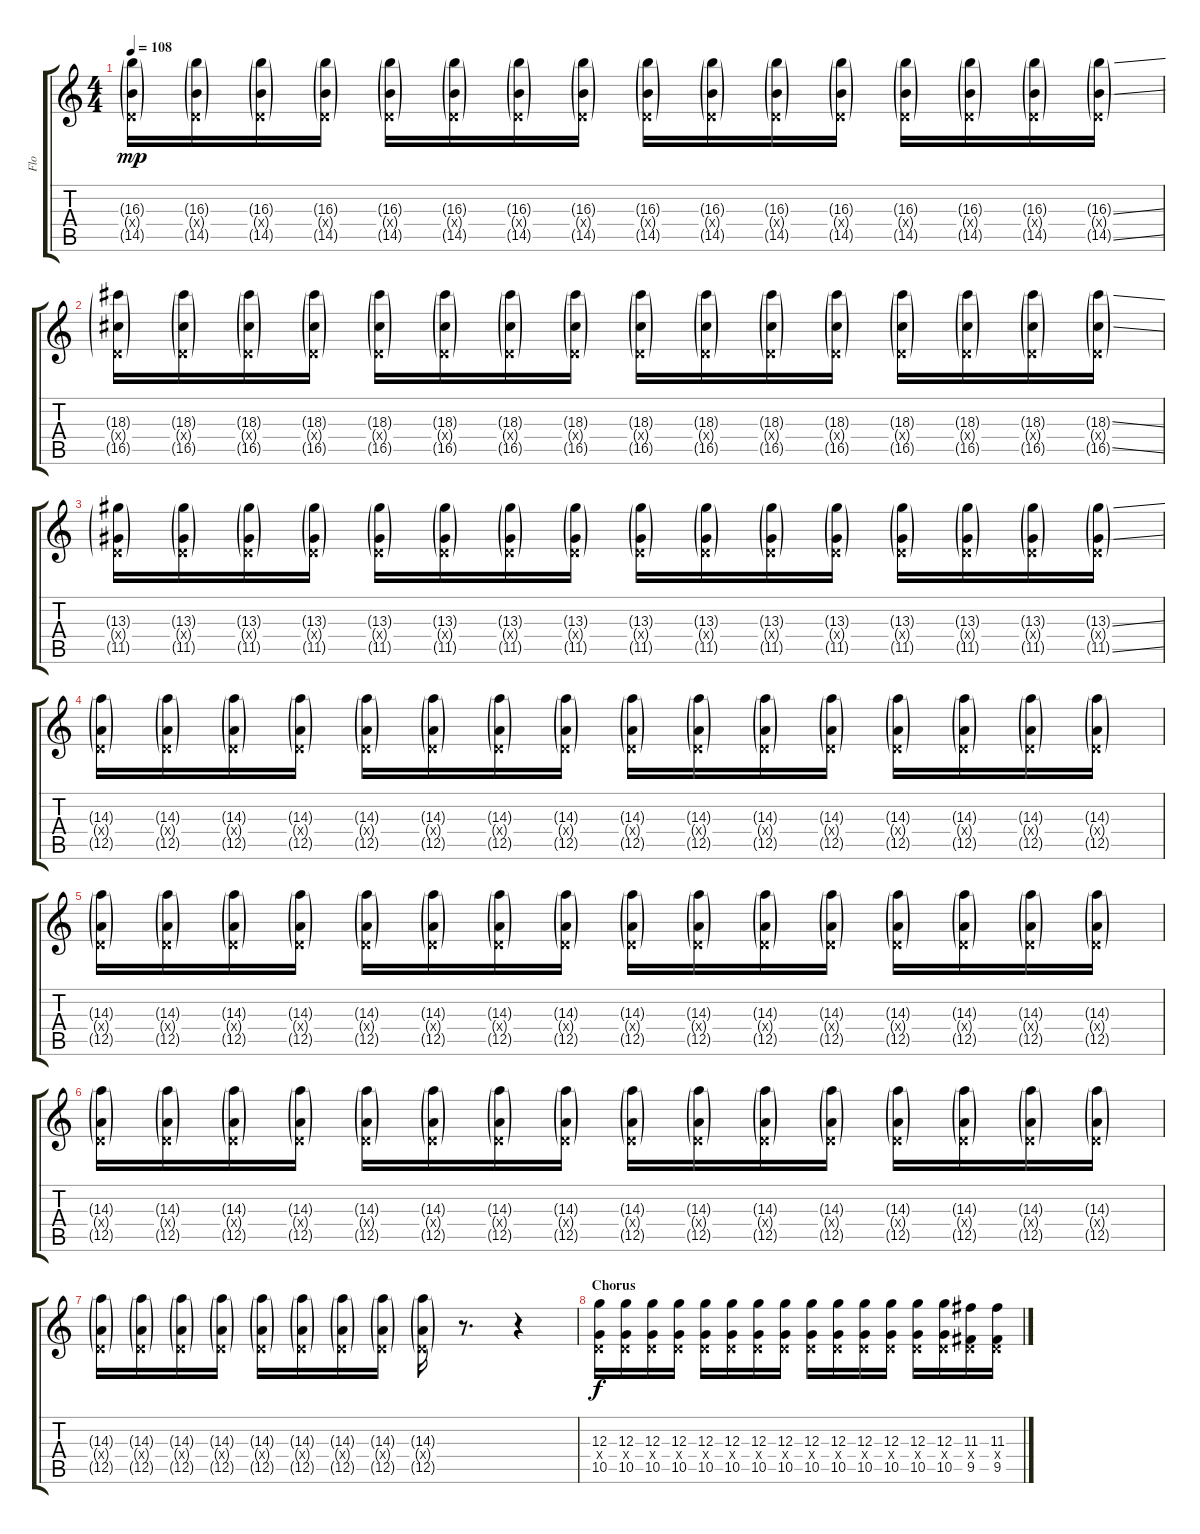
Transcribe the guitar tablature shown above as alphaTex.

\track ("Flo" "Flo") {instrument distortionguitar}
\staff {score tabs}
\tuning (E4 B3 G3 D3 A2 E2) {hide}
\ts (4 4)
\tempo 108
\clef g2
\ks c
(16.3{g} 0.4{g x} 14.5{g}).16{dy mp} (16.3{g} 0.4{g x} 14.5{g}).16 (16.3{g} 0.4{g x} 14.5{g}).16 (16.3{g} 0.4{g x} 14.5{g}).16 (16.3{g} 0.4{g x} 14.5{g}).16 (16.3{g} 0.4{g x} 14.5{g}).16 (16.3{g} 0.4{g x} 14.5{g}).16 (16.3{g} 0.4{g x} 14.5{g}).16 (16.3{g} 0.4{g x} 14.5{g}).16 (16.3{g} 0.4{g x} 14.5{g}).16 (16.3{g} 0.4{g x} 14.5{g}).16 (16.3{g} 0.4{g x} 14.5{g}).16 (16.3{g} 0.4{g x} 14.5{g}).16 (16.3{g} 0.4{g x} 14.5{g}).16 (16.3{g} 0.4{g x} 14.5{g}).16 (16.3{ss g} 0.4{g x} 14.5{ss g}).16 |
(18.3{g} 0.4{g x} 16.5{g}).16 (18.3{g} 0.4{g x} 16.5{g}).16 (18.3{g} 0.4{g x} 16.5{g}).16 (18.3{g} 0.4{g x} 16.5{g}).16 (18.3{g} 0.4{g x} 16.5{g}).16 (18.3{g} 0.4{g x} 16.5{g}).16 (18.3{g} 0.4{g x} 16.5{g}).16 (18.3{g} 0.4{g x} 16.5{g}).16 (18.3{g} 0.4{g x} 16.5{g}).16 (18.3{g} 0.4{g x} 16.5{g}).16 (18.3{g} 0.4{g x} 16.5{g}).16 (18.3{g} 0.4{g x} 16.5{g}).16 (18.3{g} 0.4{g x} 16.5{g}).16 (18.3{g} 0.4{g x} 16.5{g}).16 (18.3{g} 0.4{g x} 16.5{g}).16 (18.3{ss g} 0.4{g x} 16.5{ss g}).16 |
(13.3{g} 0.4{g x} 11.5{g}).16 (13.3{g} 0.4{g x} 11.5{g}).16 (13.3{g} 0.4{g x} 11.5{g}).16 (13.3{g} 0.4{g x} 11.5{g}).16 (13.3{g} 0.4{g x} 11.5{g}).16 (13.3{g} 0.4{g x} 11.5{g}).16 (13.3{g} 0.4{g x} 11.5{g}).16 (13.3{g} 0.4{g x} 11.5{g}).16 (13.3{g} 0.4{g x} 11.5{g}).16 (13.3{g} 0.4{g x} 11.5{g}).16 (13.3{g} 0.4{g x} 11.5{g}).16 (13.3{g} 0.4{g x} 11.5{g}).16 (13.3{g} 0.4{g x} 11.5{g}).16 (13.3{g} 0.4{g x} 11.5{g}).16 (13.3{g} 0.4{g x} 11.5{g}).16 (13.3{ss g} 0.4{g x} 11.5{ss g}).16 |
(14.3{g} 0.4{g x} 12.5{g}).16 (14.3{g} 0.4{g x} 12.5{g}).16 (14.3{g} 0.4{g x} 12.5{g}).16 (14.3{g} 0.4{g x} 12.5{g}).16 (14.3{g} 0.4{g x} 12.5{g}).16 (14.3{g} 0.4{g x} 12.5{g}).16 (14.3{g} 0.4{g x} 12.5{g}).16 (14.3{g} 0.4{g x} 12.5{g}).16 (14.3{g} 0.4{g x} 12.5{g}).16 (14.3{g} 0.4{g x} 12.5{g}).16 (14.3{g} 0.4{g x} 12.5{g}).16 (14.3{g} 0.4{g x} 12.5{g}).16 (14.3{g} 0.4{g x} 12.5{g}).16 (14.3{g} 0.4{g x} 12.5{g}).16 (14.3{g} 0.4{g x} 12.5{g}).16 (14.3{g} 0.4{g x} 12.5{g}).16 |
(14.3{g} 0.4{g x} 12.5{g}).16 (14.3{g} 0.4{g x} 12.5{g}).16 (14.3{g} 0.4{g x} 12.5{g}).16 (14.3{g} 0.4{g x} 12.5{g}).16 (14.3{g} 0.4{g x} 12.5{g}).16 (14.3{g} 0.4{g x} 12.5{g}).16 (14.3{g} 0.4{g x} 12.5{g}).16 (14.3{g} 0.4{g x} 12.5{g}).16 (14.3{g} 0.4{g x} 12.5{g}).16 (14.3{g} 0.4{g x} 12.5{g}).16 (14.3{g} 0.4{g x} 12.5{g}).16 (14.3{g} 0.4{g x} 12.5{g}).16 (14.3{g} 0.4{g x} 12.5{g}).16 (14.3{g} 0.4{g x} 12.5{g}).16 (14.3{g} 0.4{g x} 12.5{g}).16 (14.3{g} 0.4{g x} 12.5{g}).16 |
(14.3{g} 0.4{g x} 12.5{g}).16 (14.3{g} 0.4{g x} 12.5{g}).16 (14.3{g} 0.4{g x} 12.5{g}).16 (14.3{g} 0.4{g x} 12.5{g}).16 (14.3{g} 0.4{g x} 12.5{g}).16 (14.3{g} 0.4{g x} 12.5{g}).16 (14.3{g} 0.4{g x} 12.5{g}).16 (14.3{g} 0.4{g x} 12.5{g}).16 (14.3{g} 0.4{g x} 12.5{g}).16 (14.3{g} 0.4{g x} 12.5{g}).16 (14.3{g} 0.4{g x} 12.5{g}).16 (14.3{g} 0.4{g x} 12.5{g}).16 (14.3{g} 0.4{g x} 12.5{g}).16 (14.3{g} 0.4{g x} 12.5{g}).16 (14.3{g} 0.4{g x} 12.5{g}).16 (14.3{g} 0.4{g x} 12.5{g}).16 |
(14.3{g} 0.4{g x} 12.5{g}).16 (14.3{g} 0.4{g x} 12.5{g}).16 (14.3{g} 0.4{g x} 12.5{g}).16 (14.3{g} 0.4{g x} 12.5{g}).16 (14.3{g} 0.4{g x} 12.5{g}).16 (14.3{g} 0.4{g x} 12.5{g}).16 (14.3{g} 0.4{g x} 12.5{g}).16 (14.3{g} 0.4{g x} 12.5{g}).16 (14.3{g} 0.4{g x} 12.5{g}).16 r.8{d} r.4 |
\section ("" "Chorus")
(12.3 0.4{x} 10.5).16{dy f} (12.3 0.4{x} 10.5).16 (12.3 0.4{x} 10.5).16 (12.3 0.4{x} 10.5).16 (12.3 0.4{x} 10.5).16 (12.3 0.4{x} 10.5).16 (12.3 0.4{x} 10.5).16 (12.3 0.4{x} 10.5).16 (12.3 0.4{x} 10.5).16 (12.3 0.4{x} 10.5).16 (12.3 0.4{x} 10.5).16 (12.3 0.4{x} 10.5).16 (12.3 0.4{x} 10.5).16 (12.3 0.4{x} 10.5).16 (11.3 0.4{x} 9.5).16 (11.3 0.4{x} 9.5).16
